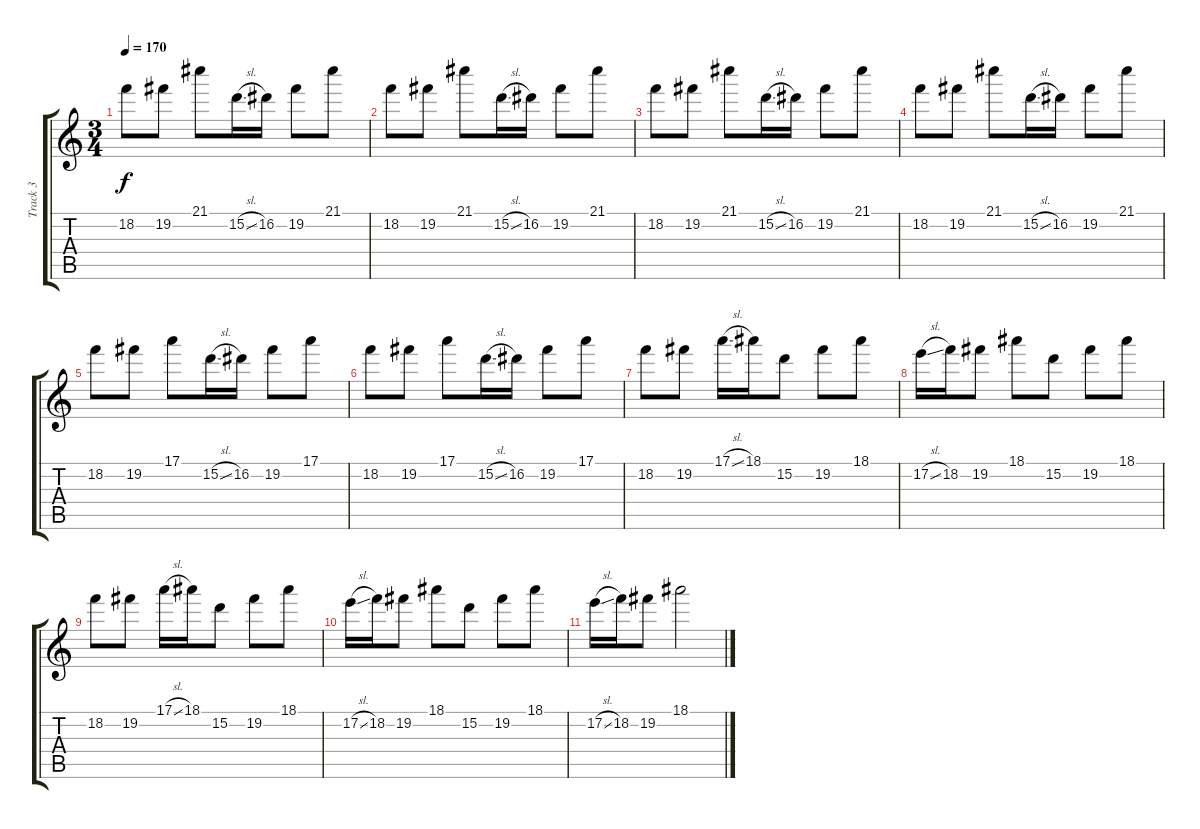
\track ("Track 3" "Track 3") {instrument electricguitarmuted}
\staff {score tabs}
\tuning (E4 B3 G3 D3 A2 E2) {hide}
\ts (3 4)
\tempo 170
\clef g2
\ks c
18.2.8{dy f} 19.2.8 21.1.8 15.2{sl}.16 16.2.16 19.2.8 21.1.8 |
18.2.8 19.2.8 21.1.8 15.2{sl}.16 16.2.16 19.2.8 21.1.8 |
18.2.8 19.2.8 21.1.8 15.2{sl}.16 16.2.16 19.2.8 21.1.8 |
18.2.8 19.2.8 21.1.8 15.2{sl}.16 16.2.16 19.2.8 21.1.8 |
18.2.8 19.2.8 17.1.8 15.2{sl}.16 16.2.16 19.2.8 17.1.8 |
18.2.8 19.2.8 17.1.8 15.2{sl}.16 16.2.16 19.2.8 17.1.8 |
18.2.8 19.2.8 17.1{sl}.16 18.1.16 15.2.8 19.2.8 18.1.8 |
17.2{sl}.16 18.2.16 19.2.8 18.1.8 15.2.8 19.2.8 18.1.8 |
18.2.8 19.2.8 17.1{sl}.16 18.1.16 15.2.8 19.2.8 18.1.8 |
17.2{sl}.16 18.2.16 19.2.8 18.1.8 15.2.8 19.2.8 18.1.8 |
17.2{sl}.16 18.2.16 19.2.8 18.1.2
